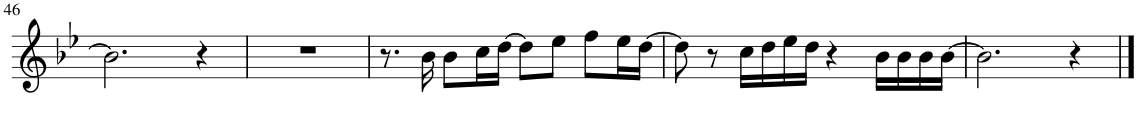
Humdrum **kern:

**kern
*part1
*staff1
*I"Oboè
*I'Ob.
!!LO:PB:g=z
*clefG2
*k[b-e-]
*M4/4
*met(c)
=46
2.b-\]
4r
=47
1r
=48
8.r
16b-\
8b-\L
16cc\L
[16dd\JJ
8dd\L]
8ee-\J
8ff\L
16ee-\L
[16dd\JJ
=49
8dd\]
8r
16cc\LL
16dd\
16ee-\
16dd\JJ
4r
16b-\LL
16b-\
16b-\
[16b-\JJ
=50
2.b-\]
4r
==
*-
